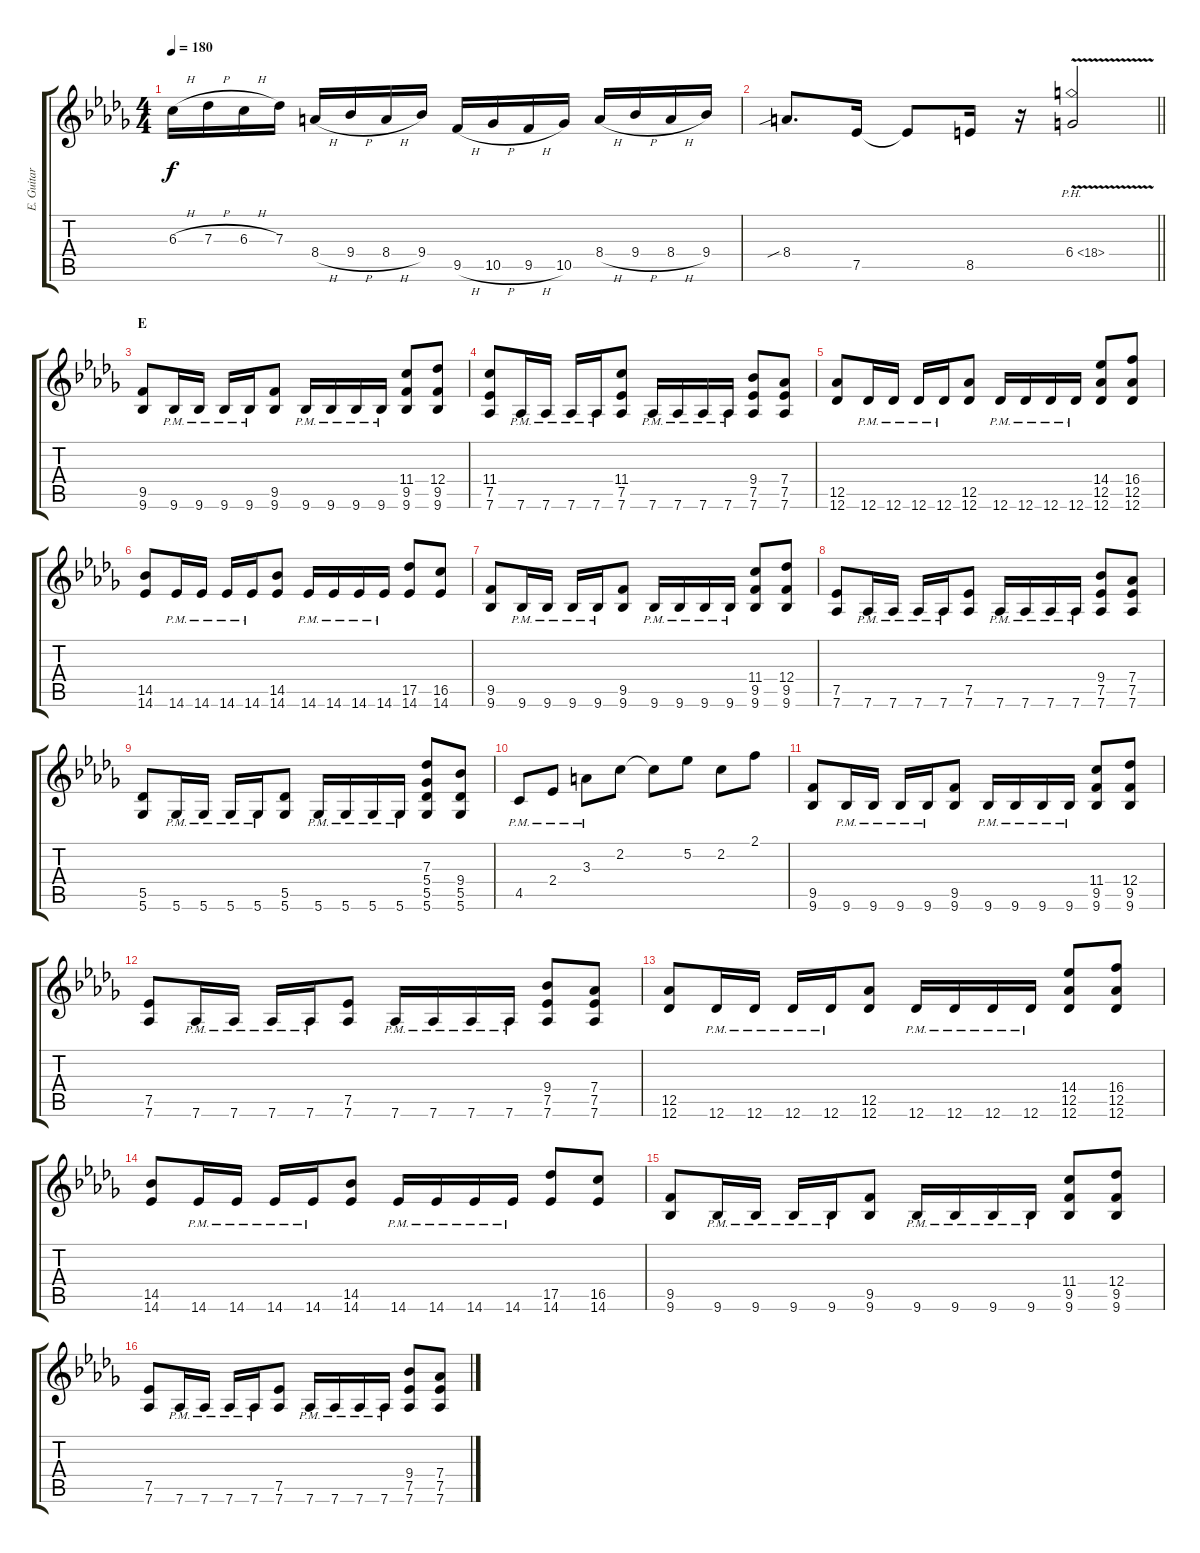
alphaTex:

\track ("E. Guitar I" "E. Guitar ") {instrument overdrivenguitar}
\staff {score tabs}
\tuning (Eb4 Bb3 Gb3 Db3 Ab2 Db2) {hide}
\ts (4 4)
\tempo 180
\clef g2
\ks db
6.3{h}.16{dy f} 7.3{h}.16 6.3{h}.16 7.3.16 8.4{h}.16 9.4{h}.16 8.4{h}.16 9.4.16 9.5{h}.16 10.5{h}.16 9.5{h}.16 10.5.16 8.4{h}.16 9.4{h}.16 8.4{h}.16 9.4.16 |
\barLineRight lightlight
8.4{sib}.8{d} 7.5.16 7.5{t}.8 8.5.16 r.16 6.4{ph 12 v}.2 |
\section ("" "E")
(9.5 9.6).8 9.6{pm}.16 9.6{pm}.16 9.6{pm}.16 9.6{pm}.16 (9.5 9.6).8 9.6{pm}.16 9.6{pm}.16 9.6{pm}.16 9.6{pm}.16 (11.4 9.5 9.6).8 (12.4 9.5 9.6).8 |
(11.4 7.5 7.6).8 7.6{pm}.16 7.6{pm}.16 7.6{pm}.16 7.6{pm}.16 (11.4 7.5 7.6).8 7.6{pm}.16 7.6{pm}.16 7.6{pm}.16 7.6{pm}.16 (9.4 7.5 7.6).8 (7.4 7.5 7.6).8 |
(12.5 12.6).8 12.6{pm}.16 12.6{pm}.16 12.6{pm}.16 12.6{pm}.16 (12.5 12.6).8 12.6{pm}.16 12.6{pm}.16 12.6{pm}.16 12.6{pm}.16 (14.4 12.5 12.6).8 (16.4 12.5 12.6).8 |
(14.5 14.6).8 14.6{pm}.16 14.6{pm}.16 14.6{pm}.16 14.6{pm}.16 (14.5 14.6).8 14.6{pm}.16 14.6{pm}.16 14.6{pm}.16 14.6{pm}.16 (17.5 14.6).8 (16.5 14.6).8 |
(9.5 9.6).8 9.6{pm}.16 9.6{pm}.16 9.6{pm}.16 9.6{pm}.16 (9.5 9.6).8 9.6{pm}.16 9.6{pm}.16 9.6{pm}.16 9.6{pm}.16 (11.4 9.5 9.6).8 (12.4 9.5 9.6).8 |
(7.5 7.6).8 7.6{pm}.16 7.6{pm}.16 7.6{pm}.16 7.6{pm}.16 (7.5 7.6).8 7.6{pm}.16 7.6{pm}.16 7.6{pm}.16 7.6{pm}.16 (9.4 7.5 7.6).8 (7.4 7.5 7.6).8 |
(5.5 5.6).8 5.6{pm}.16 5.6{pm}.16 5.6{pm}.16 5.6{pm}.16 (5.5 5.6).8 5.6{pm}.16 5.6{pm}.16 5.6{pm}.16 5.6{pm}.16 (7.3 5.4 5.5 5.6).8 (9.4 5.5 5.6).8 |
4.5{pm}.8 2.4{pm}.8 3.3{pm}.8 2.2.8 2.2{t}.8 5.2.8 2.2.8 2.1.8 |
(9.5 9.6).8 9.6{pm}.16 9.6{pm}.16 9.6{pm}.16 9.6{pm}.16 (9.5 9.6).8 9.6{pm}.16 9.6{pm}.16 9.6{pm}.16 9.6{pm}.16 (11.4 9.5 9.6).8 (12.4 9.5 9.6).8 |
(7.5 7.6).8 7.6{pm}.16 7.6{pm}.16 7.6{pm}.16 7.6{pm}.16 (7.5 7.6).8 7.6{pm}.16 7.6{pm}.16 7.6{pm}.16 7.6{pm}.16 (9.4 7.5 7.6).8 (7.4 7.5 7.6).8 |
(12.5 12.6).8 12.6{pm}.16 12.6{pm}.16 12.6{pm}.16 12.6{pm}.16 (12.5 12.6).8 12.6{pm}.16 12.6{pm}.16 12.6{pm}.16 12.6{pm}.16 (14.4 12.5 12.6).8 (16.4 12.5 12.6).8 |
(14.5 14.6).8 14.6{pm}.16 14.6{pm}.16 14.6{pm}.16 14.6{pm}.16 (14.5 14.6).8 14.6{pm}.16 14.6{pm}.16 14.6{pm}.16 14.6{pm}.16 (17.5 14.6).8 (16.5 14.6).8 |
(9.5 9.6).8 9.6{pm}.16 9.6{pm}.16 9.6{pm}.16 9.6{pm}.16 (9.5 9.6).8 9.6{pm}.16 9.6{pm}.16 9.6{pm}.16 9.6{pm}.16 (11.4 9.5 9.6).8 (12.4 9.5 9.6).8 |
(7.5 7.6).8 7.6{pm}.16 7.6{pm}.16 7.6{pm}.16 7.6{pm}.16 (7.5 7.6).8 7.6{pm}.16 7.6{pm}.16 7.6{pm}.16 7.6{pm}.16 (9.4 7.5 7.6).8 (7.4 7.5 7.6).8
